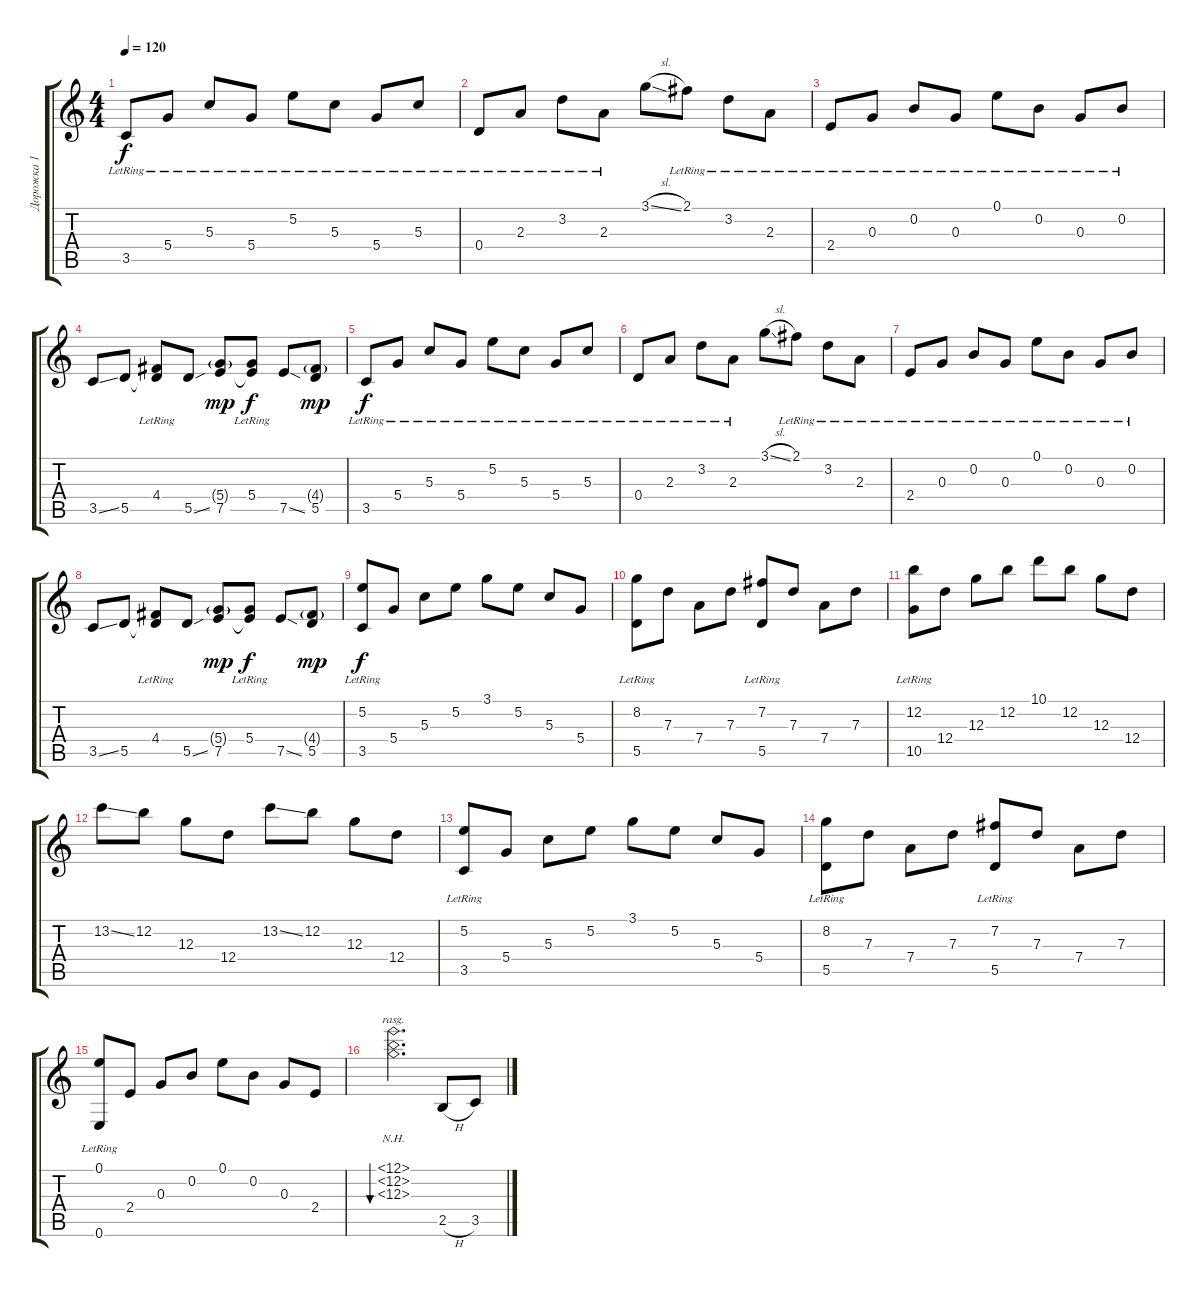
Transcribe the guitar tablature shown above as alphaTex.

\track ("Дорожка 1" "Дорожка 1") {instrument acousticguitarsteel}
\staff {score tabs}
\tuning (E4 B3 G3 D3 A2 E2) {hide}
\ts (4 4)
\tempo 120
\clef g2
\ks c
3.5{lr}.8{dy f} 5.4{lr}.8 5.3{lr}.8 5.4{lr}.8 5.2{lr}.8 5.3{lr}.8 5.4{lr}.8 5.3{lr}.8 |
0.4{lr}.8 2.3{lr}.8 3.2{lr}.8 2.3{lr}.8 3.1{sl}.8 2.1{lr}.8 3.2{lr}.8 2.3{lr}.8 |
2.4{lr}.8 0.3{lr}.8 0.2{lr}.8 0.3{lr}.8 0.1{lr}.8 0.2{lr}.8 0.3{lr}.8 0.2{lr}.8 |
3.5{ss}.8 5.5.8 (4.4{lr} 5.5{t}).8 5.5{ss}.8 (5.4{g} 7.5).8{dy mp} (5.4{lr} 7.5{t}).8{dy f} 7.5{ss}.8 (4.4{g} 5.5).8{dy mp} |
3.5{lr}.8{dy f} 5.4{lr}.8 5.3{lr}.8 5.4{lr}.8 5.2{lr}.8 5.3{lr}.8 5.4{lr}.8 5.3{lr}.8 |
0.4{lr}.8 2.3{lr}.8 3.2{lr}.8 2.3{lr}.8 3.1{sl}.8 2.1{lr}.8 3.2{lr}.8 2.3{lr}.8 |
2.4{lr}.8 0.3{lr}.8 0.2{lr}.8 0.3{lr}.8 0.1{lr}.8 0.2{lr}.8 0.3{lr}.8 0.2{lr}.8 |
3.5{ss}.8 5.5.8 (4.4{lr} 5.5{t}).8 5.5{ss}.8 (5.4{g} 7.5).8{dy mp} (5.4{lr} 7.5{t}).8{dy f} 7.5{ss}.8 (4.4{g} 5.5).8{dy mp} |
(5.2{lr} 3.5{lr}).8{dy f} 5.4.8 5.3.8 5.2.8 3.1.8 5.2.8 5.3.8 5.4.8 |
(8.2{lr} 5.5{lr}).8 7.3.8 7.4.8 7.3.8 (7.2{lr} 5.5{lr}).8 7.3.8 7.4.8 7.3.8 |
(12.2{lr} 10.5{lr}).8 12.4.8 12.3.8 12.2.8 10.1.8 12.2.8 12.3.8 12.4.8 |
13.2{ss}.8 12.2.8 12.3.8 12.4.8 13.2{ss}.8 12.2.8 12.3.8 12.4.8 |
(5.2{lr} 3.5{lr}).8 5.4.8 5.3.8 5.2.8 3.1.8 5.2.8 5.3.8 5.4.8 |
(8.2{lr} 5.5{lr}).8 7.3.8 7.4.8 7.3.8 (7.2{lr} 5.5{lr}).8 7.3.8 7.4.8 7.3.8 |
(0.1{lr} 0.6{lr}).8 2.4.8 0.3.8 0.2.8 0.1.8 0.2.8 0.3.8 2.4.8 |
(12.1{nh} 12.2{nh} 12.3{nh}).2{d bu 120 rasg ii} 2.5{h}.8 3.5.8
